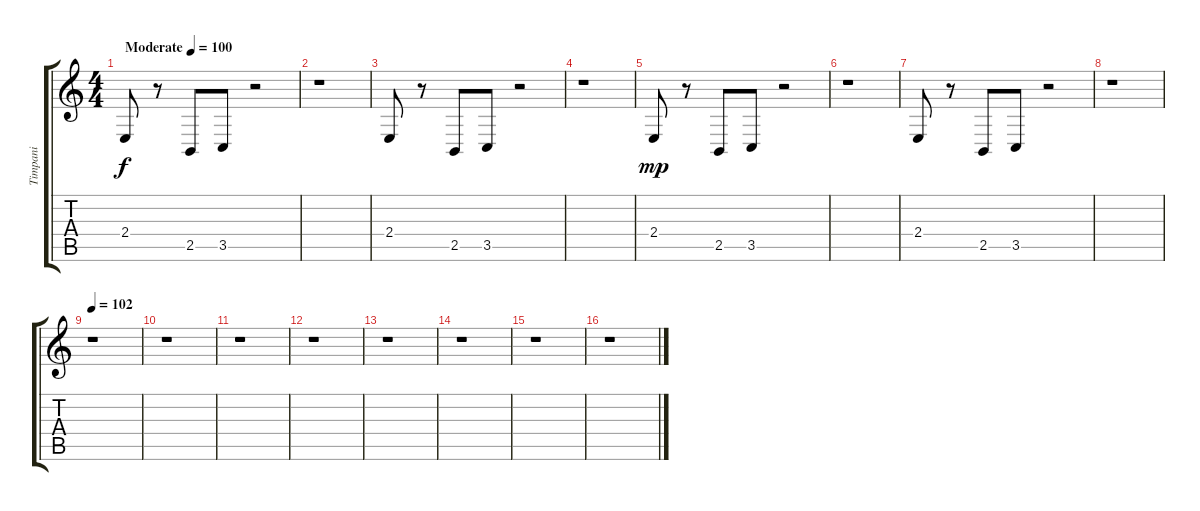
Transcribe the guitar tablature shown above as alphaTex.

\track ("Timpani" "Timpani") {instrument timpani}
\staff {score tabs}
\tuning (E4 B3 G3 D3 A2 E2) {hide}
\ts (4 4)
\tempo (100 "Moderate")
\clef g2
\ks c
2.4.8{dy f instrument timpani} r.8 2.5.8 3.5.8 r.2 |
r.1 |
2.4.8 r.8 2.5.8 3.5.8 r.2 |
r.1 |
2.4.8{dy mp} r.8 2.5.8 3.5.8 r.2 |
r.1 |
2.4.8 r.8 2.5.8 3.5.8 r.2 |
r.1 |
\tempo 102
r.1 |
r.1 |
r.1 |
r.1 |
r.1 |
r.1 |
r.1 |
r.1
